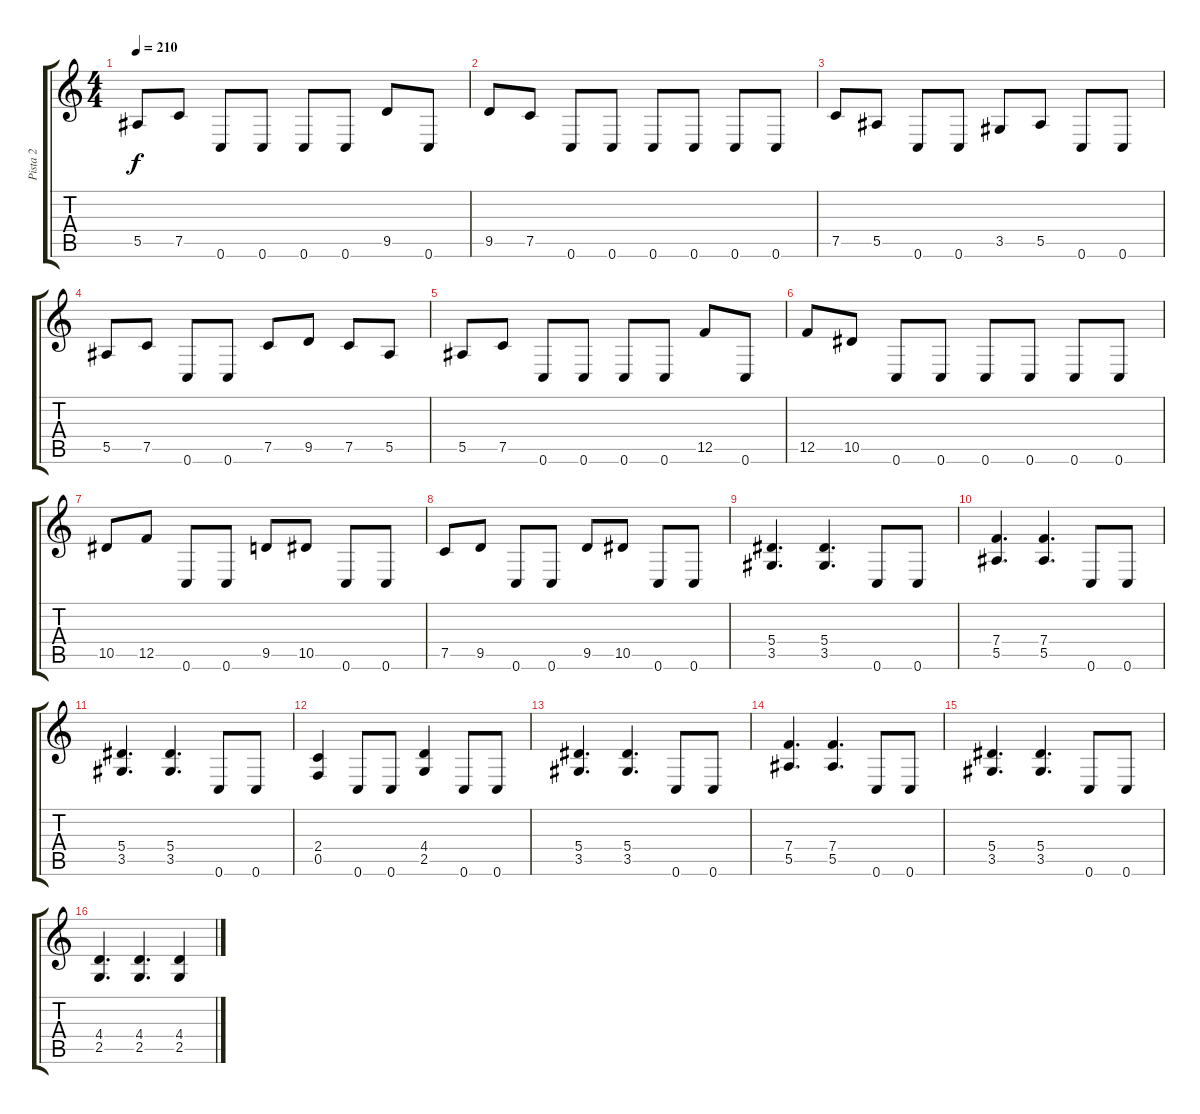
\track ("Pista 2" "Pista 2") {instrument distortionguitar}
\staff {score tabs}
\tuning (C4 G3 Eb3 Bb2 F2 C2) {hide}
\ts (4 4)
\tempo 210
\clef g2
\ks c
5.5.8{dy f} 7.5.8 0.6.8 0.6.8 0.6.8 0.6.8 9.5.8 0.6.8 |
9.5.8 7.5.8 0.6.8 0.6.8 0.6.8 0.6.8 0.6.8 0.6.8 |
7.5.8 5.5.8 0.6.8 0.6.8 3.5.8 5.5.8 0.6.8 0.6.8 |
5.5.8 7.5.8 0.6.8 0.6.8 7.5.8 9.5.8 7.5.8 5.5.8 |
5.5.8 7.5.8 0.6.8 0.6.8 0.6.8 0.6.8 12.5.8 0.6.8 |
12.5.8 10.5.8 0.6.8 0.6.8 0.6.8 0.6.8 0.6.8 0.6.8 |
10.5.8 12.5.8 0.6.8 0.6.8 9.5.8 10.5.8 0.6.8 0.6.8 |
7.5.8 9.5.8 0.6.8 0.6.8 9.5.8 10.5.8 0.6.8 0.6.8 |
(5.4 3.5).4{d} (5.4 3.5).4{d} 0.6.8 0.6.8 |
(7.4 5.5).4{d} (7.4 5.5).4{d} 0.6.8 0.6.8 |
(5.4 3.5).4{d} (5.4 3.5).4{d} 0.6.8 0.6.8 |
(2.4 0.5).4 0.6.8 0.6.8 (4.4 2.5).4 0.6.8 0.6.8 |
(5.4 3.5).4{d} (5.4 3.5).4{d} 0.6.8 0.6.8 |
(7.4 5.5).4{d} (7.4 5.5).4{d} 0.6.8 0.6.8 |
(5.4 3.5).4{d} (5.4 3.5).4{d} 0.6.8 0.6.8 |
(4.4 2.5).4{d} (4.4 2.5).4{d} (4.4 2.5).4
